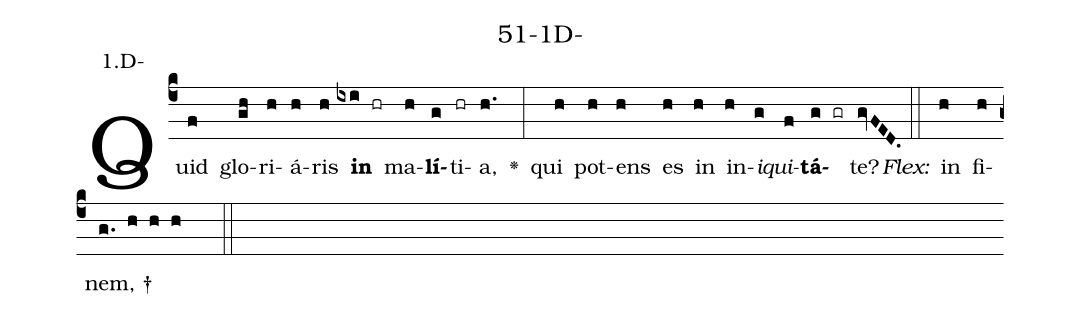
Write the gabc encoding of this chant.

name: 51-1D-;
annotation: 1.D-;
%%
(c4)Quid(f) glo(gh)ri(h)á(h)ris(h) <b>in</b>(ixi hr) ma(h)<b>lí</b>(g)ti(hr)a,(h.) <v>\greheightstar</v>(:) qui(h) pot(h)ens(h) es(h) in(h) in(h)<i>i</i>(g)<i>qui</i>(f)<b>tá</b>(g gr)te?(gvFED.) (::)
<i>Flex:</i>()  in(h) fi(h)nem, †(g. h h h  ::)

%E(h) u(h) o(g) u(f) a(g) e.(gvFED.) (::)
